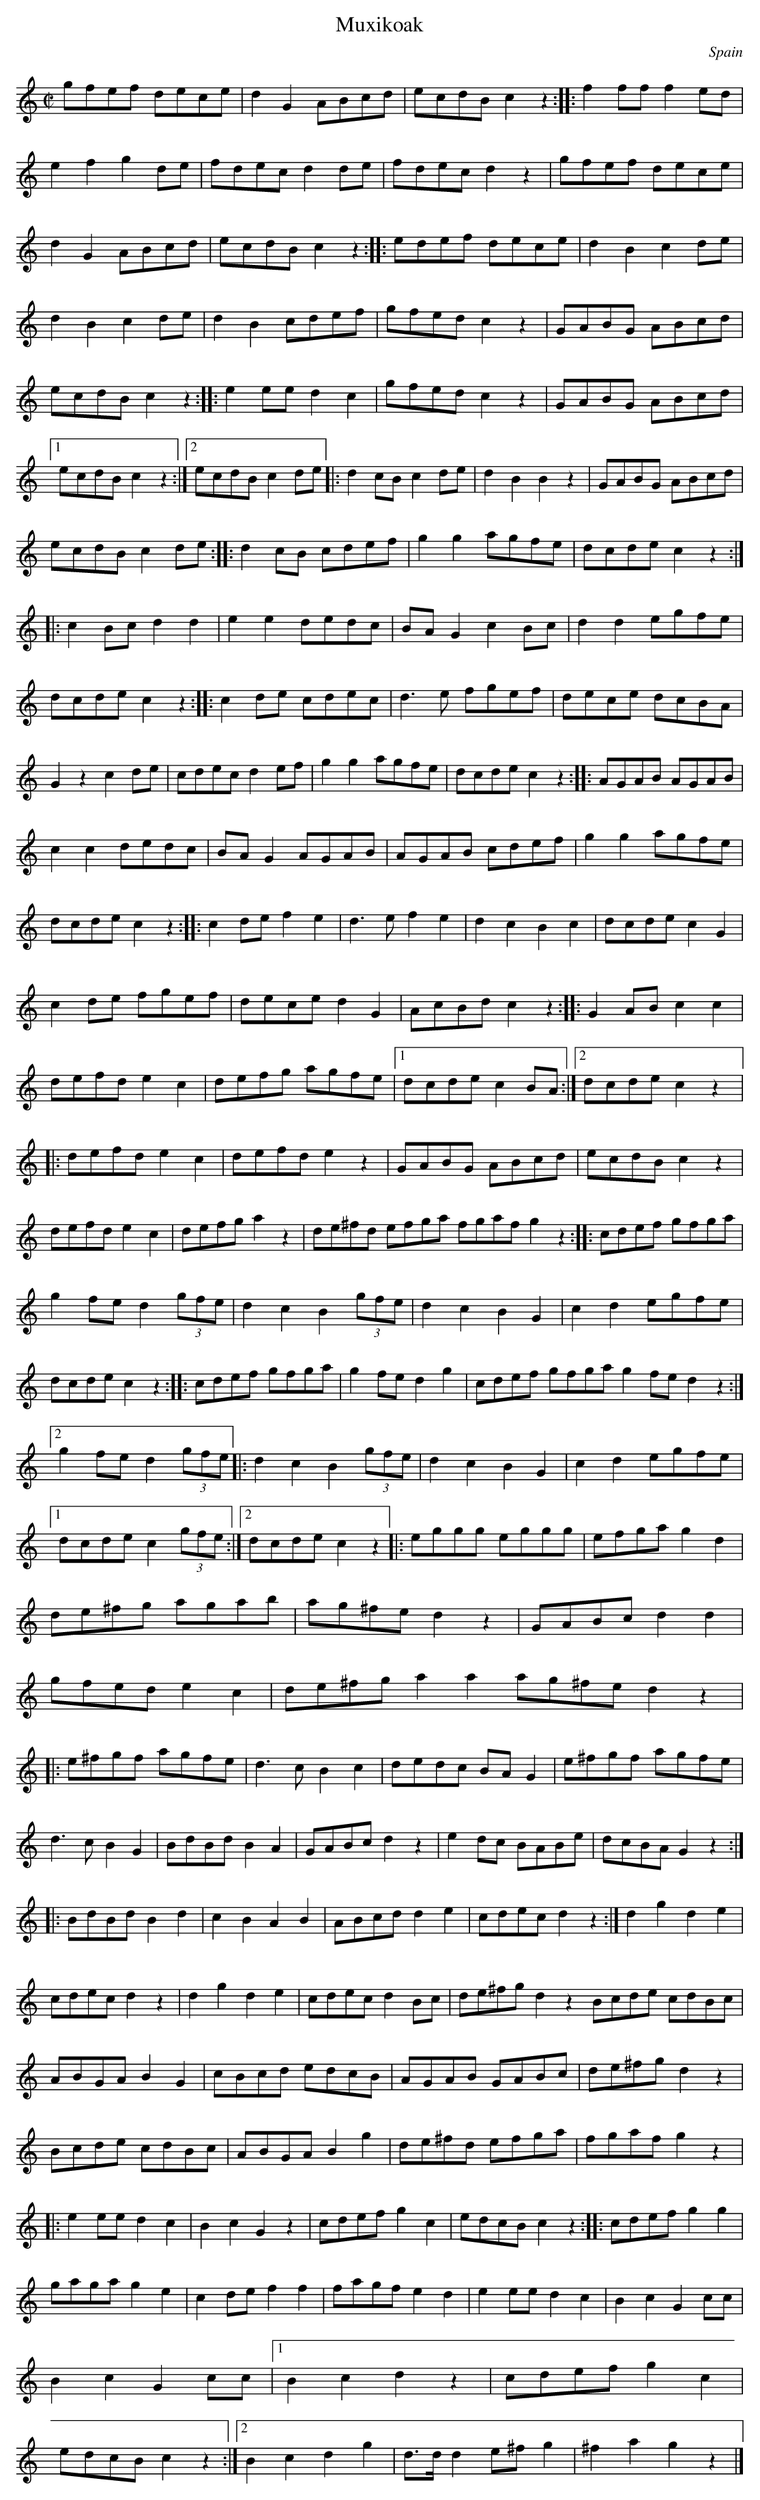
X:1
T:Muxikoak
M:C|
O:Spain
K:C major
gfef dece| d2G2 ABcd| ecdB c2z2::\
f2ff f2ed| e2f2 g2de| fdec d2de| fdec d2z2|\
gfef dece| d2G2 ABcd| ecdB c2z2::\
edef dece| d2B2 c2de| d2B2 c2de| d2B2 cdef| \
gfed c2z2 | GABG ABcd| ecdB c2z2 ::\
e2ee d2c2| gfed c2z2| GABG ABcd|1 ecdB c2z2 :|2 ecdB c2de |:\
d2cB c2de| d2B2 B2z2| GABG ABcd| ecdB c2de::\
d2cB cdef| g2g2 agfe| dcde c2z2::\
c2Bc d2d2| e2e2 dedc| BAG2 c2Bc| d2d2 egfe| dcde c2z2::\
c2de cdec| d3e fgef| dece dcBA| G2z2 c2de| cdec d2ef| g2g2 agfe| dcde c2z2::\
AGAB AGAB| c2c2 dedc| BAG2 AGAB| AGAB cdef| g2g2 agfe| dcde c2z2::\
c2de f2e2| d3e f2e2| d2c2 B2c2| dcde c2G2| c2de fgef| dece d2G2| AcBd c2z2::\
G2AB c2c2| defd e2c2| defg agfe|1 dcde c2BA :|2 dcde c2z2|:\
defd e2c2| defd e2z2| GABG ABcd| ecdB c2z2| \
defd e2c2| defg a2z2| de^fd efga fgaf g2z2 ::\
cdef  gfga| g2fe d2(3gfe| d2c2 B2(3gfe| d2c2 B2G2| c2d2 egfe| dcde c2z2 ::\
cdef gfga| g2fe d2g2| cdef gfga1 g2fe d2z2 :|2 g2fe d2(3gfe|:\
d2c2 B2(3gfe| d2c2 B2G2| c2d2 egfe|1 dcde c2(3gfe :|2 dcde c2z2|:\
eggg eggg| efga g2d2| de^fg agab | ag^fe d2z2 | \
GABc d2d2| gfed e2c2| de^fg a2a2 ag^fe d2z2|:
e^fgf agfe| d3c B2c2| dedc BAG2| e^fgf agfe| \
d3c B2G2| BdBd B2A2| GABc d2z2| e2dc BABe| dcBA G2z2::\
BdBd B2d2| c2B2 A2B2| ABcd d2e2| cdec d2z2 :|\
d2g2 d2e2| cdec d2z2| d2g2 d2e2| cdec d2Bc| de^fg d2z2\
Bcde cdBc| ABGA B2G2| cBcd edcB| AGAB GABc| de^fg d2z2|\
Bcde cdBc| ABGA B2g2| de^fd efga| fgaf g2z2|:\
e2ee d2c2| B2c2 G2z2| cdef g2c2| edcB c2z2::\
cdef g2g2| gaga g2e2| c2de f2f2| fagf e2d2| e2ee d2c2| B2c2 G2cc| B2c2 G2cc \
|1 B2c2d2z2 | cdef g2c2| edcB c2z2 :|2\
B2c2 d2g2| d>dd2 e^fg2| ^f2a2 g2z2|]
